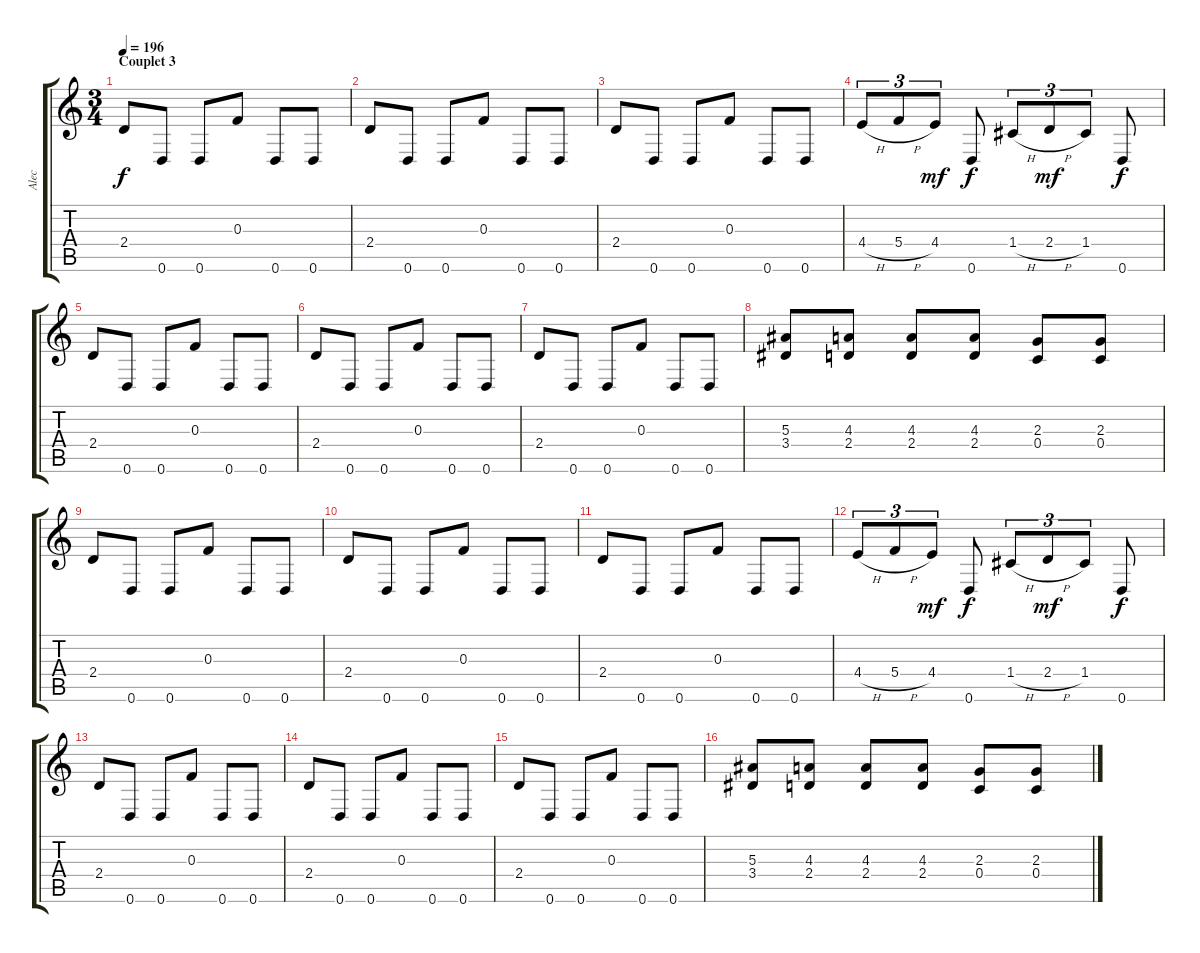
\track ("Alec" "Alec") {instrument distortionguitar}
\staff {score tabs}
\tuning (D4 A3 F3 C3 G2 D2) {hide}
\ts (3 4)
\section ("" "Couplet 3")
\tempo 196
\clef g2
\ks c
2.4.8{dy f} 0.6.8 0.6.8 0.3.8 0.6.8 0.6.8 |
2.4.8 0.6.8 0.6.8 0.3.8 0.6.8 0.6.8 |
2.4.8 0.6.8 0.6.8 0.3.8 0.6.8 0.6.8 |
4.4{h}.8{tu (3 2)} 5.4{h}.8{tu (3 2)} 4.4.8{tu (3 2) dy mf} 0.6.8{dy f} 1.4{h}.8{tu (3 2)} 2.4{h}.8{tu (3 2) dy mf} 1.4.8{tu (3 2)} 0.6.8{dy f} |
2.4.8 0.6.8 0.6.8 0.3.8 0.6.8 0.6.8 |
2.4.8 0.6.8 0.6.8 0.3.8 0.6.8 0.6.8 |
2.4.8 0.6.8 0.6.8 0.3.8 0.6.8 0.6.8 |
(5.3 3.4).8 (4.3 2.4).8 (4.3 2.4).8 (4.3 2.4).8 (2.3 0.4).8 (2.3 0.4).8 |
2.4.8 0.6.8 0.6.8 0.3.8 0.6.8 0.6.8 |
2.4.8 0.6.8 0.6.8 0.3.8 0.6.8 0.6.8 |
2.4.8 0.6.8 0.6.8 0.3.8 0.6.8 0.6.8 |
4.4{h}.8{tu (3 2)} 5.4{h}.8{tu (3 2)} 4.4.8{tu (3 2) dy mf} 0.6.8{dy f} 1.4{h}.8{tu (3 2)} 2.4{h}.8{tu (3 2) dy mf} 1.4.8{tu (3 2)} 0.6.8{dy f} |
2.4.8 0.6.8 0.6.8 0.3.8 0.6.8 0.6.8 |
2.4.8 0.6.8 0.6.8 0.3.8 0.6.8 0.6.8 |
2.4.8 0.6.8 0.6.8 0.3.8 0.6.8 0.6.8 |
(5.3 3.4).8 (4.3 2.4).8 (4.3 2.4).8 (4.3 2.4).8 (2.3 0.4).8 (2.3 0.4).8
